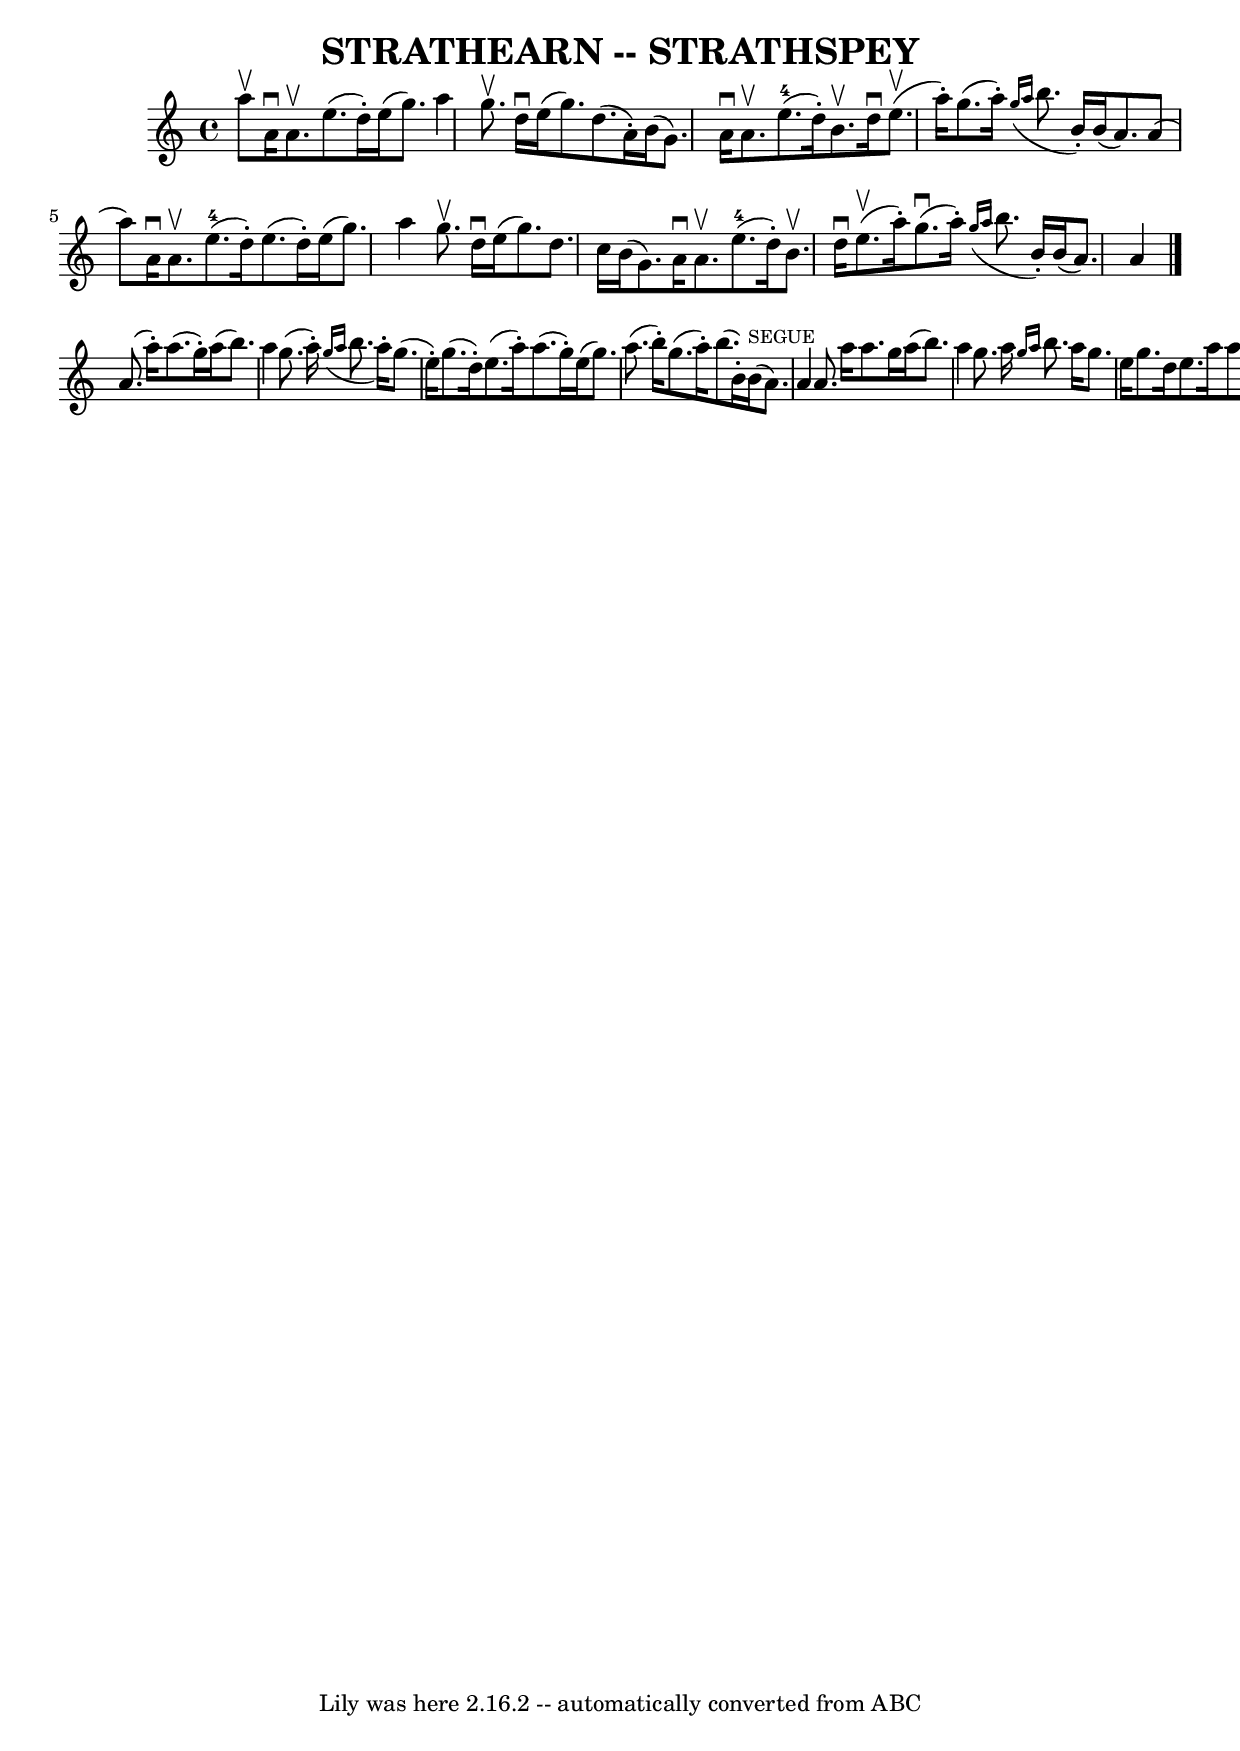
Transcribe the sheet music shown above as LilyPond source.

\version "2.16.2"
\include "Mammoth.ily"
\header {
  %% book = "Ryan's Mammoth Collection of Fiddle Tunes"
 crossRefNumber = "1"
 footnotes = ""
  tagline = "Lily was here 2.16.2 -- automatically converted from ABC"
  title = "STRATHEARN -- STRATHSPEY"

}
voicedefault =  {


  \override Staff.TimeSignature #'style = #'C
  \time 4/4 % %slurgracf 1
  
  \key a \minor a''8^\upbow    |
 a'16^\downbow a'8.^\upbow e''8. (d''16-.) e''16 (g''8.) a''4     |
 g''8.^\upbow d''16^\downbow e''16 (g''8.) d''8. (a'16-.) b'16 (g'8.)    |
 a'16^\downbow a'8.^\upbow e''8.-4(d''16-.) b'8.^\upbow d''16^\downbow e''8. (^\upbow a''16-.)    |
  
 g''8. (a''16-.)   \grace { g''16 (a''16  
			    } b''8. b'16-.) b'16 (a'8.) a'8 (a''8)    |
 a'16^\downbow a'8.^\upbow e''8.-4(d''16-.) e''8. (d''16-.) e''16 (g''8. ) a''4    |
 g''8.^\upbow d''16^\downbow e''16 (g''8.) d''8. c''16 b'16 (g'8.)    |
 a'16^\downbow a'8.^\upbow e''8.-4(d''16-.) b'8.^\upbow d''16^\downbow e''8. (^\upbow a''16-.)    |
 g''8. (^\downbow a''16-.)   
  \grace { g''16 (a''16  
	 } b''8. b'16-.) b'16 (a'8.) a'4     \bar "|." a'8. (a''16-.) a''8. (g''16-.) a''16 (b''8.) a''4     |
 g''8. (a''16-.)   \grace { g''16 (a''16  
			    } b''8. a''16-.) g''8. (e''16-.) g''8. (d''16-.)     |
 e''8. (a''16-.) a''8. (g''16-.) e''16 (g''8.) a''8. (b''16-.)   |
 g''8. (a''16-.) b''8. (b'16-.) b'16^\segue(a'8.) a'4    |
 a'8. a''16 a''8. g''16 a''16 (b''8.) a''4     |
 g''8. a''16  
  \grace { g''16 a''16  
	 } b''8. a''16 g''8. e''16 g''8. d''16     |
 e''8. a''16 a''8. g''16 e''16 (g''8.) a''8. b''16-.    |
 g''8. a''16 b''8. b'16 b'16 (a'8. ) a'8    \bar "|."   

}

\score{
  <<

    \context Staff="default"
    {
      \voicedefault 
      
    }

  >>
  \layout {
    
  }
  \midi {
  }

}
